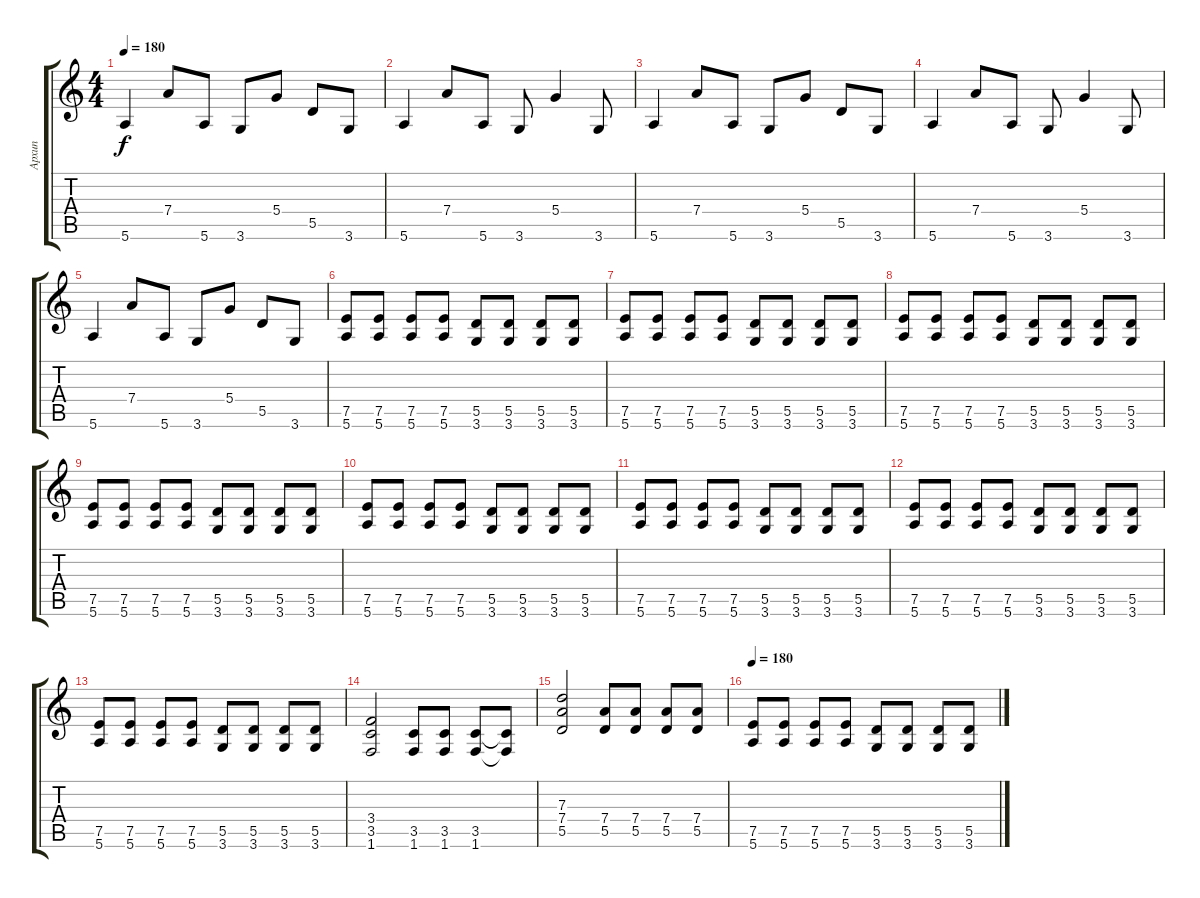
\track ("Архип" "Архип") {instrument distortionguitar}
\staff {score tabs}
\tuning (E4 B3 G3 D3 A2 E2) {hide}
\ts (4 4)
\tempo 180
\clef g2
\ks c
5.6.4{dy f} 7.4.8 5.6.8 3.6.8 5.4.8 5.5.8 3.6.8 |
5.6.4 7.4.8 5.6.8 3.6.8 5.4.4 3.6.8 |
5.6.4 7.4.8 5.6.8 3.6.8 5.4.8 5.5.8 3.6.8 |
5.6.4 7.4.8 5.6.8 3.6.8 5.4.4 3.6.8 |
5.6.4 7.4.8 5.6.8 3.6.8 5.4.8 5.5.8 3.6.8 |
(7.5 5.6).8 (7.5 5.6).8 (7.5 5.6).8 (7.5 5.6).8 (5.5 3.6).8 (5.5 3.6).8 (5.5 3.6).8 (5.5 3.6).8 |
(7.5 5.6).8 (7.5 5.6).8 (7.5 5.6).8 (7.5 5.6).8 (5.5 3.6).8 (5.5 3.6).8 (5.5 3.6).8 (5.5 3.6).8 |
(7.5 5.6).8 (7.5 5.6).8 (7.5 5.6).8 (7.5 5.6).8 (5.5 3.6).8 (5.5 3.6).8 (5.5 3.6).8 (5.5 3.6).8 |
(7.5 5.6).8 (7.5 5.6).8 (7.5 5.6).8 (7.5 5.6).8 (5.5 3.6).8 (5.5 3.6).8 (5.5 3.6).8 (5.5 3.6).8 |
(7.5 5.6).8 (7.5 5.6).8 (7.5 5.6).8 (7.5 5.6).8 (5.5 3.6).8 (5.5 3.6).8 (5.5 3.6).8 (5.5 3.6).8 |
(7.5 5.6).8 (7.5 5.6).8 (7.5 5.6).8 (7.5 5.6).8 (5.5 3.6).8 (5.5 3.6).8 (5.5 3.6).8 (5.5 3.6).8 |
(7.5 5.6).8 (7.5 5.6).8 (7.5 5.6).8 (7.5 5.6).8 (5.5 3.6).8 (5.5 3.6).8 (5.5 3.6).8 (5.5 3.6).8 |
(7.5 5.6).8 (7.5 5.6).8 (7.5 5.6).8 (7.5 5.6).8 (5.5 3.6).8 (5.5 3.6).8 (5.5 3.6).8 (5.5 3.6).8 |
(3.4 3.5 1.6).2 (3.5 1.6).8 (3.5 1.6).8 (3.5 1.6).8 (3.5{t} 1.6{t}).8 |
(7.3 7.4 5.5).2 (7.4 5.5).8 (7.4 5.5).8 (7.4 5.5).8 (7.4 5.5).8 |
\tempo 180
(7.5 5.6).8 (7.5 5.6).8 (7.5 5.6).8 (7.5 5.6).8 (5.5 3.6).8 (5.5 3.6).8 (5.5 3.6).8 (5.5 3.6).8
